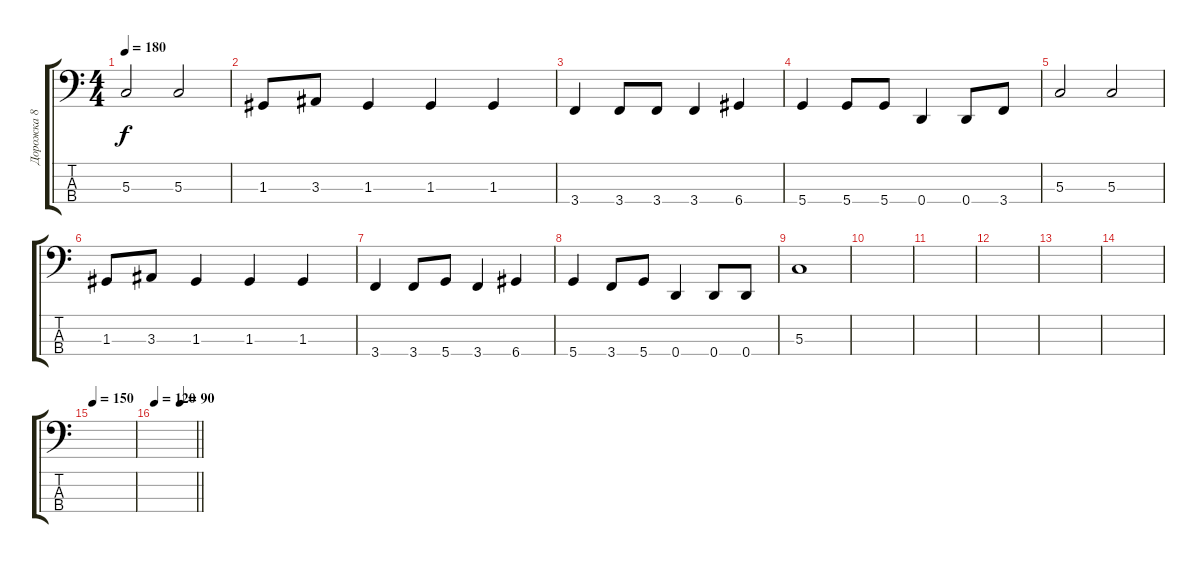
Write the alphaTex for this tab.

\track ("Дорожка 8" "Дорожка 8") {instrument electricbassfinger}
\staff {score tabs}
\tuning (F2 C2 G1 D1) {hide}
\ts (4 4)
\tempo 180
\clef f4
\ks c
5.3.2{dy f} 5.3.2 |
1.3.8 3.3.8 1.3.4 1.3.4 1.3.4 |
3.4.4 3.4.8 3.4.8 3.4.4 6.4.4 |
5.4.4{volume 13} 5.4.8 5.4.8 0.4.4 0.4.8 3.4.8 |
5.3.2{volume 12} 5.3.2 |
1.3.8{volume 10} 3.3.8 1.3.4 1.3.4 1.3.4 |
3.4.4{volume 8} 3.4.8 5.4.8 3.4.4 6.4.4 |
5.4.4{volume 6} 3.4.8 5.4.8 0.4.4 0.4.8 0.4.8 |
5.3.1 |
|
|
|
|
|
\tempo 150
|
\tempo 120
\tempo (90 0.625)
\barLineRight lightlight
